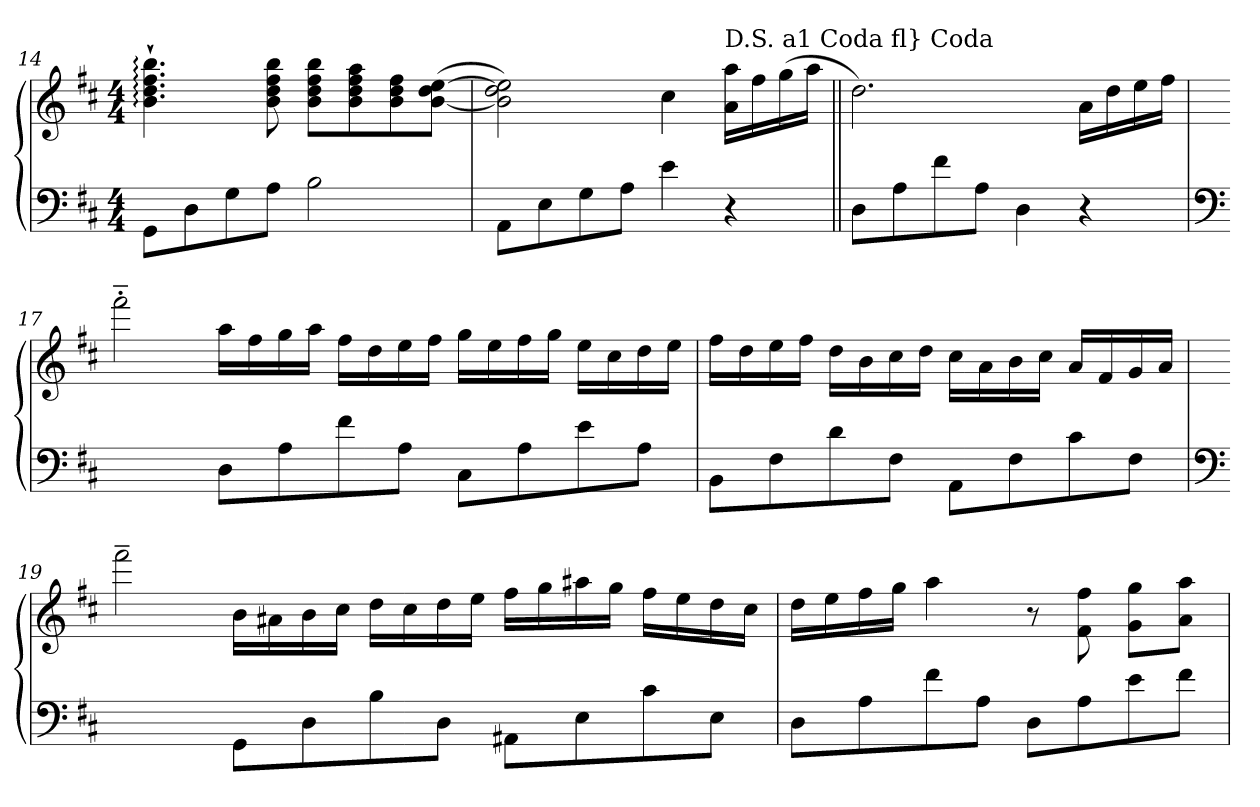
**kern	**kern
*part1	*part1
*staff2	*staff1
!!LO:PB:g=z
*clefF4	*clefG2
*k[f#c#]	*k[f#c#]
*M4/4	*M4/4
=14	=14
8GG\L	4.b\:` 4.dd\:` 4.ff#\:` 4.bb\:`
8D\	.
8G\	.
8A\J	8b\ 8dd\ 8ff#\ 8bb\
2B\	8b\ 8dd\ 8ff#\ 8bb\L
.	8b\ 8dd\ 8ff#\ 8aa\
.	8b\ 8dd\ 8ff#\
.	(>[8b\ 8dd\ [8ee\J
=15	=15
8AA\L	2b\] 2dd\ 2ee\])
8E\	.
8G\	.
8A\J	.
4e\	4cc#\
!	!LO:TX:a:t=D.S. a1 Coda fl} Coda
4r	16a\ 16aa\LL
.	16ff#\
.	(>16gg\
.	16aa\JJ
=16||	=16||
8D\L	2.dd\)
8A\	.
8f#\	.
8A\J	.
4D\	.
4r	16a\LL
.	16dd\
.	16ee\
.	16ff#\JJ
!!LO:LB:g=z
=17	=17
*clefF4	*
2ryy	2fff#'~\
8D\L	16aa\LL
.	16ff#\
8A\	16gg\
.	16aa\JJ
8f#\	16ff#\LL
.	16dd\
8A\J	16ee\
.	16ff#\JJ
8C#\L	16gg\LL
.	16ee\
8A\	16ff#\
.	16gg\JJ
8e\	16ee\LL
.	16cc#\
8A\J	16dd\
.	16ee\JJ
=18	=18
8BB\L	16ff#\LL
.	16dd\
8F#\	16ee\
.	16ff#\JJ
8d\	16dd\LL
.	16b\
8F#\J	16cc#\
.	16dd\JJ
8AA\L	16cc#\LL
.	16a\
8F#\	16b\
.	16cc#\JJ
8c#\	16a/LL
.	16f#/
8F#\J	16g/
.	16a/JJ
!!LO:LB:g=z
=19	=19
*clefF4	*
2ryy	2fff#~\
8GG\L	16b\LL
.	16a#X\
8D\	16b\
.	16cc#\JJ
8B\	16dd\LL
.	16cc#\
8D\J	16dd\
.	16ee\JJ
8AA#X\L	16ff#\LL
.	16gg\
8E\	16aa#X\
.	16gg\JJ
8c#\	16ff#\LL
.	16ee\
8E\J	16dd\
.	16cc#\JJ
=20	=20
8D\L	16dd\LL
.	16ee\
8A\	16ff#\
.	16gg\JJ
8f#\	4aa\
8A\J	.
8D\L	8r
8A\	8f#\ 8ff#\
8e\	8g\ 8gg\L
8f#\J	8a\ 8aa\J
=	=
*-	*-
